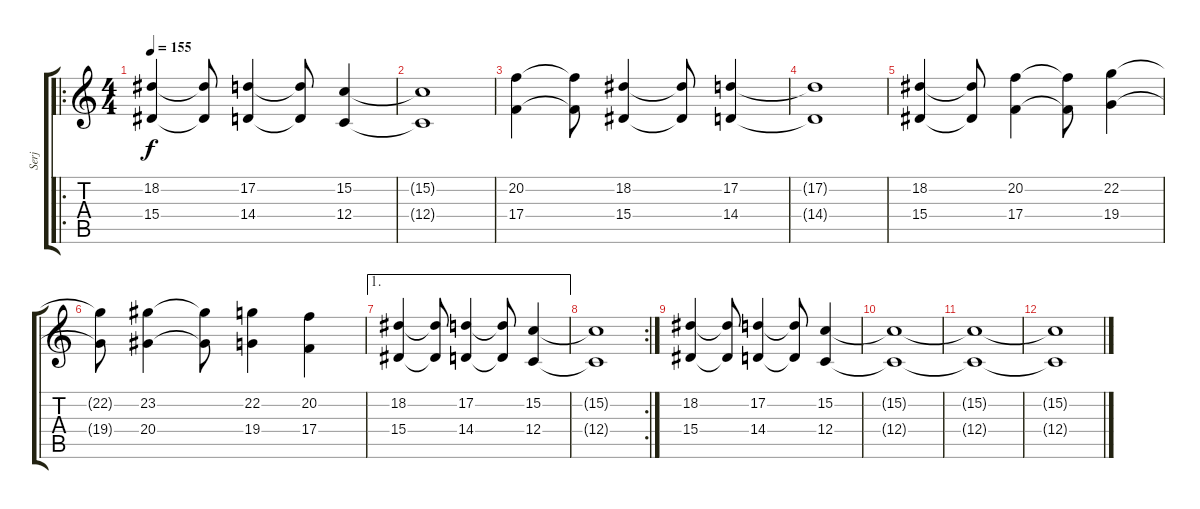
\track ("Serj" "Serj") {instrument violin}
\staff {score tabs}
\tuning (D4 A3 F3 C3 G2 C2) {hide}
\ro
\ts (4 4)
\tempo 155
\clef g2
\ks c
(18.2 15.4).4{dy f volume 15} (18.2{t} 15.4{t}).8 (17.2 14.4).4 (17.2{t} 14.4{t}).8 (15.2 12.4).4 |
(15.2{t} 12.4{t}).1 |
(20.2 17.4).4 (20.2{t} 17.4{t}).8 (18.2 15.4).4 (18.2{t} 15.4{t}).8 (17.2 14.4).4 |
(17.2{t} 14.4{t}).1 |
(18.2 15.4).4 (18.2{t} 15.4{t}).8 (20.2 17.4).4 (20.2{t} 17.4{t}).8 (22.2 19.4).4 |
(22.2{t} 19.4{t}).8 (23.2 20.4).4 (23.2{t} 20.4{t}).8 (22.2 19.4).4 (20.2 17.4).4 |
\ae 1
(18.2 15.4).4 (18.2{t} 15.4{t}).8 (17.2 14.4).4 (17.2{t} 14.4{t}).8 (15.2 12.4).4 |
\rc 2
(15.2{t} 12.4{t}).1 |
(18.2 15.4).4 (18.2{t} 15.4{t}).8 (17.2 14.4).4 (17.2{t} 14.4{t}).8 (15.2 12.4).4 |
(15.2{t} 12.4{t}).1 |
(15.2{t} 12.4{t}).1 |
(15.2{t} 12.4{t}).1
